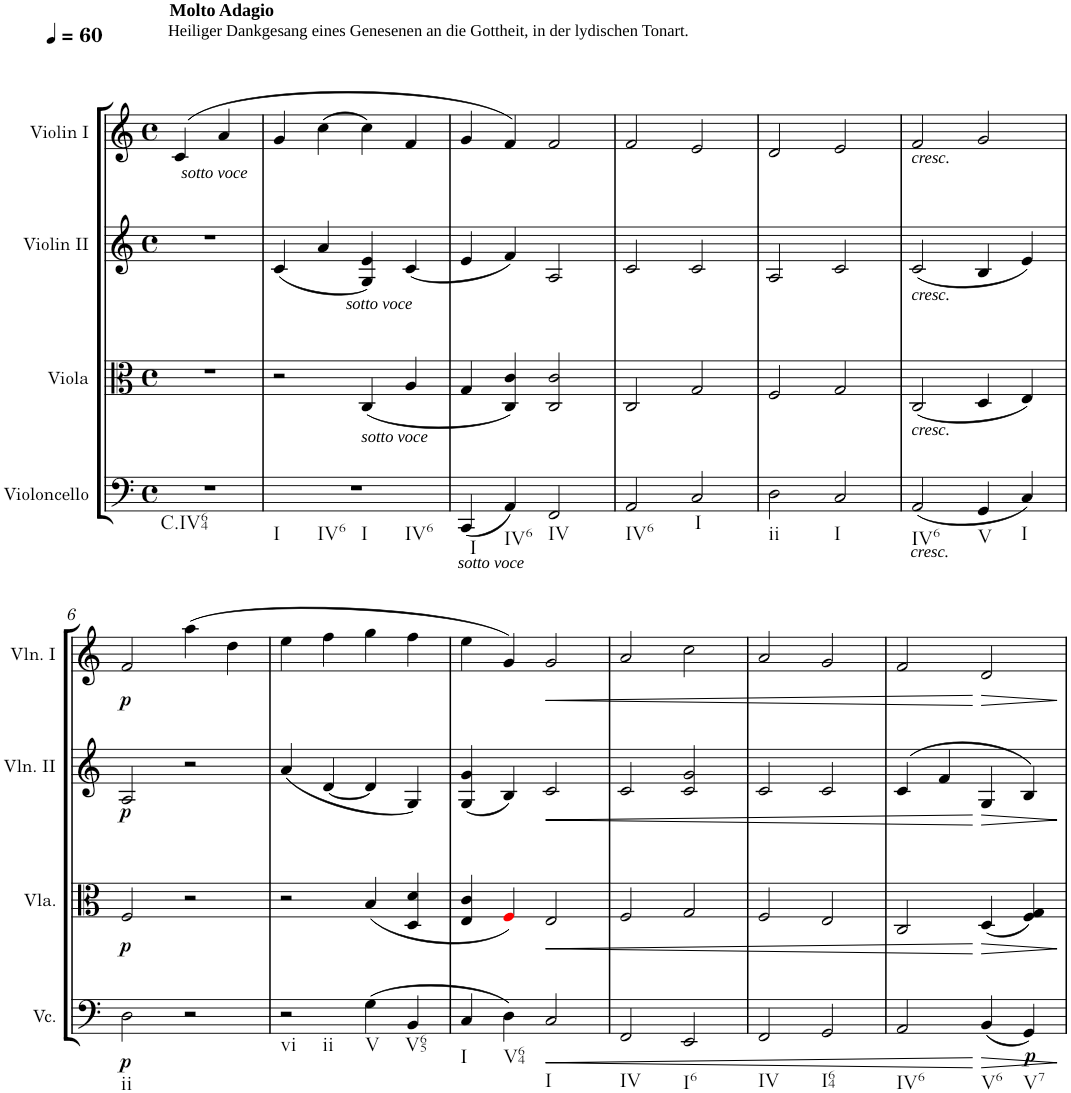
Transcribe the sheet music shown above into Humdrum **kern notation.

**kern	**dynam	**kern	**dynam	**kern	**dynam	**kern	**dynam
*part4	*part4	*part3	*part3	*part2	*part2	*part1	*part1
*staff4	*staff4	*staff3	*staff3	*staff2	*staff2	*staff1	*staff1
*I"Violoncello	*	*I"Viola	*	*I"Violin II	*	*I"Violin I	*
*I'Vc.	*	*I'Vla.	*	*I'Vln. II	*	*I'Vln. I	*
*clefF4	*	*clefC3	*	*clefG2	*	*clefG2	*
*k[]	*	*k[]	*	*k[]	*	*k[]	*
*M4/4	*	*M4/4	*	*M4/4	*	*M4/4	*
*met(c)	*	*met(c)	*	*met(c)	*	*met(c)	*
*MM60	*	*MM60	*	*MM60	*	*MM60	*
=	=	=	=	=	=	=	=
!	!	!	!	!	!	!LO:TX:a:t=Heiliger Dankgesang eines Genesenen an die Gottheit, in der lydischen Tonart.	!
!	!	!	!	!	!	!LO:TX:a:B:t=Molto Adagio	!
!LO:TX:b:t=C.IV64	!	!	!	!	!	!	!
1r	.	1r	.	1r	.	(4c/	.
!	!	!	!	!	!	!LO:TX:b:i:t=sotto voce	!
.	.	.	.	.	.	4a/	.
.	.	.	.	.	.	2ryy	.
=1	=1	=1	=1	=1	=1	=1	=1
!	!	!	!	!LO:TX:b:i:t=sotto voce	!	!	!
!LO:TX:b:t=I	!	!	!	!	!	!	!
!LO:TX:b:t=IV6	!	!	!	!	!	!	!
!LO:TX:b:t=I	!	!	!	!	!	!	!
!LO:TX:b:t=IV6	!	!	!	!	!	!	!
1r	.	2r	.	(4c/	.	4g/	.
.	.	.	.	4a/	.	(4cc\	.
!	!	!LO:TX:b:i:t=sotto voce	!	!	!	!	!
.	.	(4C/	.	4G/ 4e/)	.	4cc\)	.
.	.	4A/	.	(4c/	.	4f/	.
=2	=2	=2	=2	=2	=2	=2	=2
!LO:TX:b:i:t=sotto voce	!	!	!	!	!	!	!
!LO:TX:b:t=I	!	!	!	!	!	!	!
(4CC/	.	4G/	.	4e/	.	4g/	.
!LO:TX:b:t=IV6	!	!	!	!	!	!	!
4AA/)	.	4C/ 4c/)	.	4f/)	.	4f/)	.
!LO:TX:b:t=IV	!	!	!	!	!	!	!
2FF/	.	2C/ 2c/	.	2A/	.	2f/	.
=3	=3	=3	=3	=3	=3	=3	=3
!LO:TX:b:t=IV6	!	!	!	!	!	!	!
2AA/	.	2C/	.	2c/	.	2f/	.
!LO:TX:b:t=I	!	!	!	!	!	!	!
2C/	.	2G/	.	2c/	.	2e/	.
=4	=4	=4	=4	=4	=4	=4	=4
!LO:TX:b:t=ii	!	!	!	!	!	!	!
2D\	.	2F/	.	2A/	.	2d/	.
!LO:TX:b:t=I	!	!	!	!	!	!	!
2C/	.	2G/	.	2c/	.	2e/	.
=5	=5	=5	=5	=5	=5	=5	=5
!	!	!	!	!	!	!LO:TX:b:i:t=cresc.	!
!	!	!	!	!LO:TX:b:i:t=cresc.	!	!	!
!	!	!LO:TX:b:i:t=cresc.	!	!	!	!	!
!LO:TX:b:i:t=cresc.	!	!	!	!	!	!	!
!LO:TX:b:t=IV6	!	!	!	!	!	!	!
(2AA/	.	(2C/	.	(2c/	.	2f/	.
!LO:TX:b:t=V	!	!	!	!	!	!	!
4GG/	.	4D/	.	4B/	.	2g/	.
!LO:TX:b:t=I	!	!	!	!	!	!	!
4C/)	.	4E/)	.	4e/)	.	.	.
!!LO:LB:g=z
=6	=6	=6	=6	=6	=6	=6	=6
!LO:TX:b:t=ii	!	!	!	!	!	!	!
!	!LO:DY:b	!	!LO:DY:b	!	!LO:DY:b	!	!LO:DY:b
2D\	p	2F/	p	2A/	p	2f/	p
2r	.	2r	.	2r	.	(4aa\	.
.	.	.	.	.	.	4dd\	.
=7	=7	=7	=7	=7	=7	=7	=7
!LO:TX:b:t=vi	!	!	!	!	!	!	!
!LO:TX:b:t=ii	!	!	!	!	!	!	!
2r	.	2r	.	(4a/	.	4ee\	.
.	.	.	.	[4d/	.	4ff\	.
!LO:TX:b:t=V	!	!	!	!	!	!	!
(4G\	.	(4B/	.	4d/]	.	4gg\	.
!LO:TX:b:t=V65	!	!	!	!	!	!	!
4BB/	.	4D/ 4d/	.	4G/)	.	4ff\	.
=8	=8	=8	=8	=8	=8	=8	=8
!LO:TX:b:t=I	!	!	!	!	!	!	!
4C/	.	4E/ 4c/	.	(4G/ 4g/	.	4ee\	.
!LO:TX:b:t=V64	!	!	!	!	!	!	!
4D\)	.	4Fi/)	.	4B/)	.	4g/)	.
!LO:TX:b:t=I	!	!	!	!	!	!	!
!	!LO:HP:b	!	!LO:HP:b	!	!LO:HP:b	!	!LO:HP:b
2C/	<	2E/	<	2c/	<	2g/	<
=9	=9	=9	=9	=9	=9	=9	=9
!LO:TX:b:t=IV	!	!	!	!	!	!	!
2FF/	.	2F/	.	2c/	.	2a/	.
!LO:TX:b:t=I6	!	!	!	!	!	!	!
2EE/	.	2G/	.	2c/ 2g/	.	2cc\	.
=10	=10	=10	=10	=10	=10	=10	=10
!LO:TX:b:t=IV	!	!	!	!	!	!	!
2FF/	.	2F/	.	2c/	.	2a/	.
!LO:TX:b:t=I64	!	!	!	!	!	!	!
2GG/	.	2E/	.	2c/	.	2g/	.
=11	=11	=11	=11	=11	=11	=11	=11
!LO:TX:b:t=IV6	!	!	!	!	!	!	!
2AA/	.	2C/	.	(>4c/	.	2f/	.
.	.	.	.	4f/	.	.	.
!LO:TX:b:t=V6	!	!	!	!	!	!	!
!	!LO:HP:n=1:b	!	!LO:HP:n=1:b	!	!LO:HP:n=1:b	!	!LO:HP:n=1:b
(4BB/	[ >	(4D/	[ >	4G/	[ >	2d/	[ >
!LO:TX:b:t=V7	!	!	!	!	!	!	!
!	!LO:DY:b	!	!	!	!	!	!
4GG/)	p	4F/ 4G/)	.	4B/)	.	.	.
.	]	.	]	.	]	.	]
=	=	=	=	=	=	=	=
*-	*-	*-	*-	*-	*-	*-	*-
